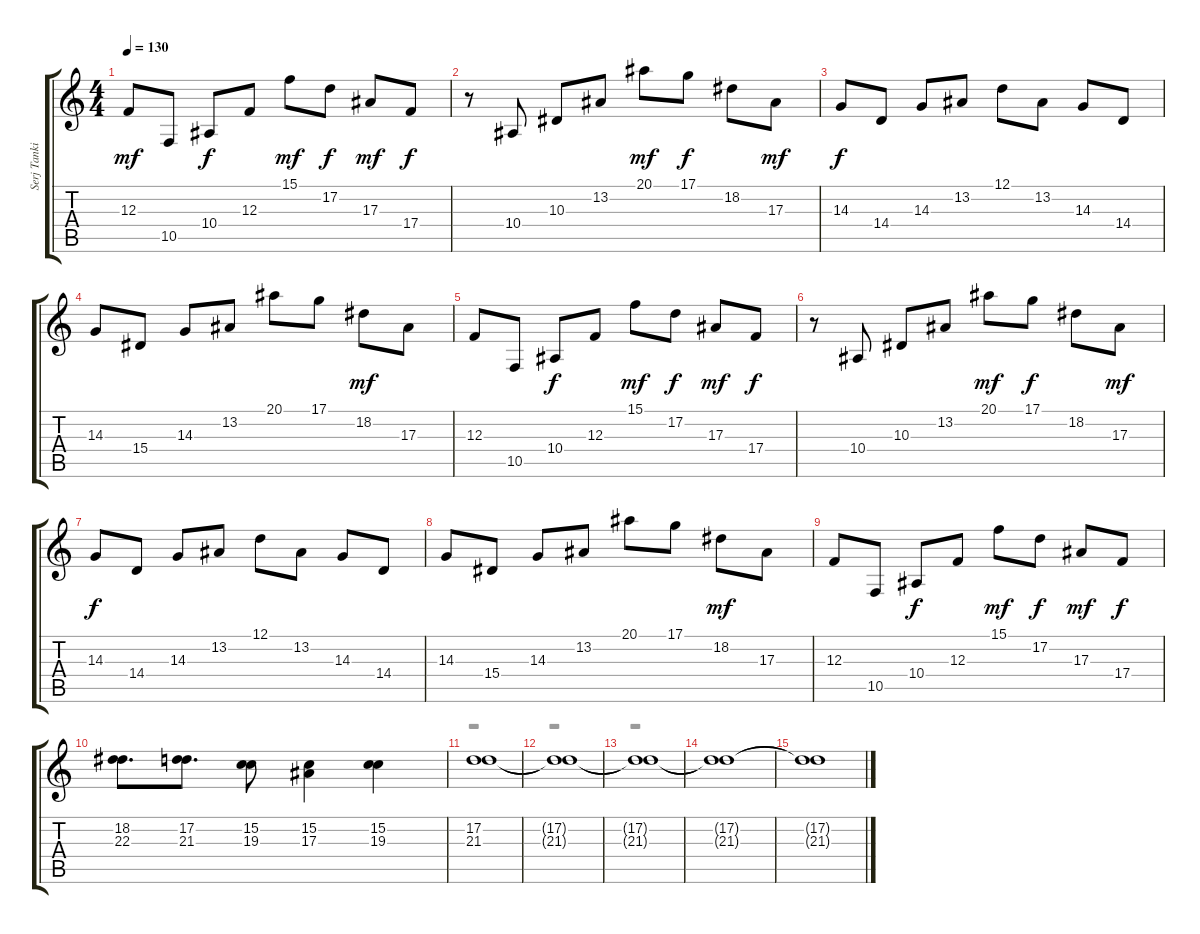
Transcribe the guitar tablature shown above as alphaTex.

\track ("Serj Tankian" "Serj Tanki") {instrument acousticgrandpiano}
\staff {score tabs}
\tuning (D4 A3 F3 C3 G2 C2) {hide}
\voice
\ts (4 4)
\tempo 130
\clef g2
\ks c
12.3.8{dy mf} 10.5.8 10.4.8{dy f} 12.3.8 15.1.8{dy mf} 17.2.8{dy f} 17.3.8{dy mf} 17.4.8{dy f} |
r.8 10.4.8 10.3.8 13.2.8 20.1.8{dy mf} 17.1.8{dy f} 18.2.8 17.3.8{dy mf} |
14.3.8{dy f} 14.4.8 14.3.8 13.2.8 12.1.8 13.2.8 14.3.8 14.4.8 |
14.3.8 15.4.8 14.3.8 13.2.8 20.1.8 17.1.8 18.2.8{dy mf} 17.3.8 |
12.3.8 10.5.8 10.4.8{dy f} 12.3.8 15.1.8{dy mf} 17.2.8{dy f} 17.3.8{dy mf} 17.4.8{dy f} |
r.8 10.4.8 10.3.8 13.2.8 20.1.8{dy mf} 17.1.8{dy f} 18.2.8 17.3.8{dy mf} |
14.3.8{dy f} 14.4.8 14.3.8 13.2.8 12.1.8 13.2.8 14.3.8 14.4.8 |
14.3.8 15.4.8 14.3.8 13.2.8 20.1.8 17.1.8 18.2.8{dy mf} 17.3.8 |
12.3.8 10.5.8 10.4.8{dy f} 12.3.8 15.1.8{dy mf} 17.2.8{dy f} 17.3.8{dy mf} 17.4.8{dy f} |
(18.2 22.3).8{d} (17.2 21.3).8{d} (15.2 19.3).8 (15.2 17.3).4 (15.2 19.3).4 |
(17.2 21.3).1 |
(17.2{t} 21.3{t}).1 |
(17.2{t} 21.3{t}).1 |
(17.2{t} 21.3{t}).1 |
(17.2{t} 21.3{t}).1
\voice
\clef g2
\ottava regular
\simile none
\ks c
|
|
|
|
|
|
|
|
|
|
r.1 |
r.1 |
r.1 |
|
